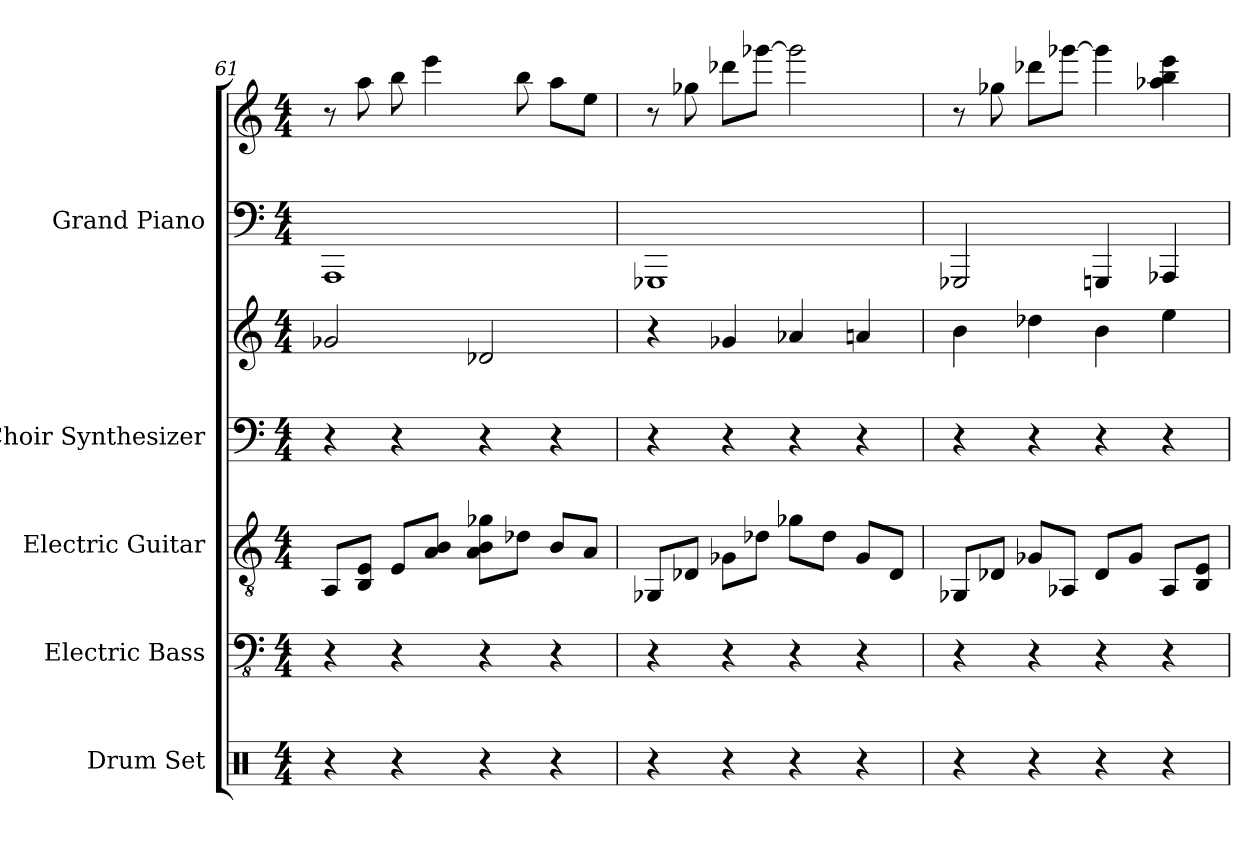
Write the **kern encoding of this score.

**kern	**kern	**kern	**kern	**kern	**kern	**kern
*part5	*part4	*part3	*part2	*part2	*part1	*part1
*staff7	*staff6	*staff5	*staff4	*staff3	*staff2	*staff1
*I"Drum Set	*I"Electric Bass	*I"Electric Guitar	*I"Choir Synthesizer	*	*I"Grand Piano	*
*I'Drums	*I'El. B.	*I'El. Guit.	*I'Synth.	*	*I'Pno.	*
*clefX	*clefFv4	*clefGv2	*clefF4	*clefG2	*clefF4	*clefG2
*k[]	*k[]	*k[]	*k[]	*k[]	*k[]	*k[]
*M4/4	*M4/4	*M4/4	*M4/4	*M4/4	*M4/4	*M4/4
=61	=61	=61	=61	=61	=61	=61
4r	4r	8AAL	4r	2g-X	1AAA	8r
.	.	8BB 8EJ	.	.	.	8aa
4r	4r	8EL	4r	.	.	8bb
.	.	8A 8BJ	.	.	.	4eee
4r	4r	8A 8B 8g-XL	4r	2d-X	.	.
.	.	8d-XJ	.	.	.	8bb
4r	4r	8BL	4r	.	.	8aaL
.	.	8AJ	.	.	.	8eeJ
=62	=62	=62	=62	=62	=62	=62
4r	4r	8GG-XL	4r	4r	1GGG-X	8r
.	.	8D-XJ	.	.	.	8gg-X
4r	4r	8G-XL	4r	4g-X	.	8ddd-XL
.	.	8d-XJ	.	.	.	[8ggg-XJ
4r	4r	8g-XL	4r	4a-X	.	2ggg-]
.	.	8d-J	.	.	.	.
4r	4r	8G-L	4r	4an	.	.
.	.	8D-J	.	.	.	.
=63	=63	=63	=63	=63	=63	=63
4r	4r	8GG-XL	4r	4b	2GGG-X	8r
.	.	8D-XJ	.	.	.	8gg-X
4r	4r	8G-XL	4r	4dd-X	.	8ddd-XL
.	.	8AA-XJ	.	.	.	[8ggg-XJ
4r	4r	8D-L	4r	4b	4GGGn	4ggg-]
.	.	8G-J	.	.	.	.
4r	4r	8AA-L	4r	4ee	4AAA-X	4bb 4eee 4aa-X
.	.	8E 8BBJ	.	.	.	.
=	=	=	=	=	=	=
*-	*-	*-	*-	*-	*-	*-
